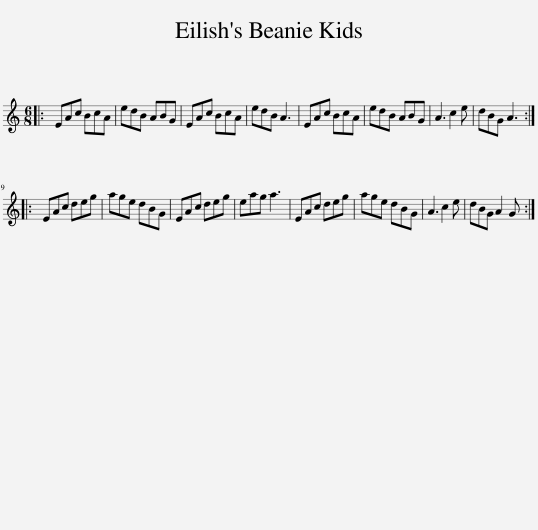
X:1
L:1/8
M:6/8
I:linebreak $
K:C
V:1 treble
V:1
|: EAc BcA | edB ABG | EAc BcA | edB A3 | EAc BcA | %5
 edB ABG | A3 c2 e | dBG A3 ::$ EAc deg | age dBG | %10
 EAc deg | eag a3 | EAc deg | age dBG | A3 c2 e | %15
 dBG A2 G :| %16
